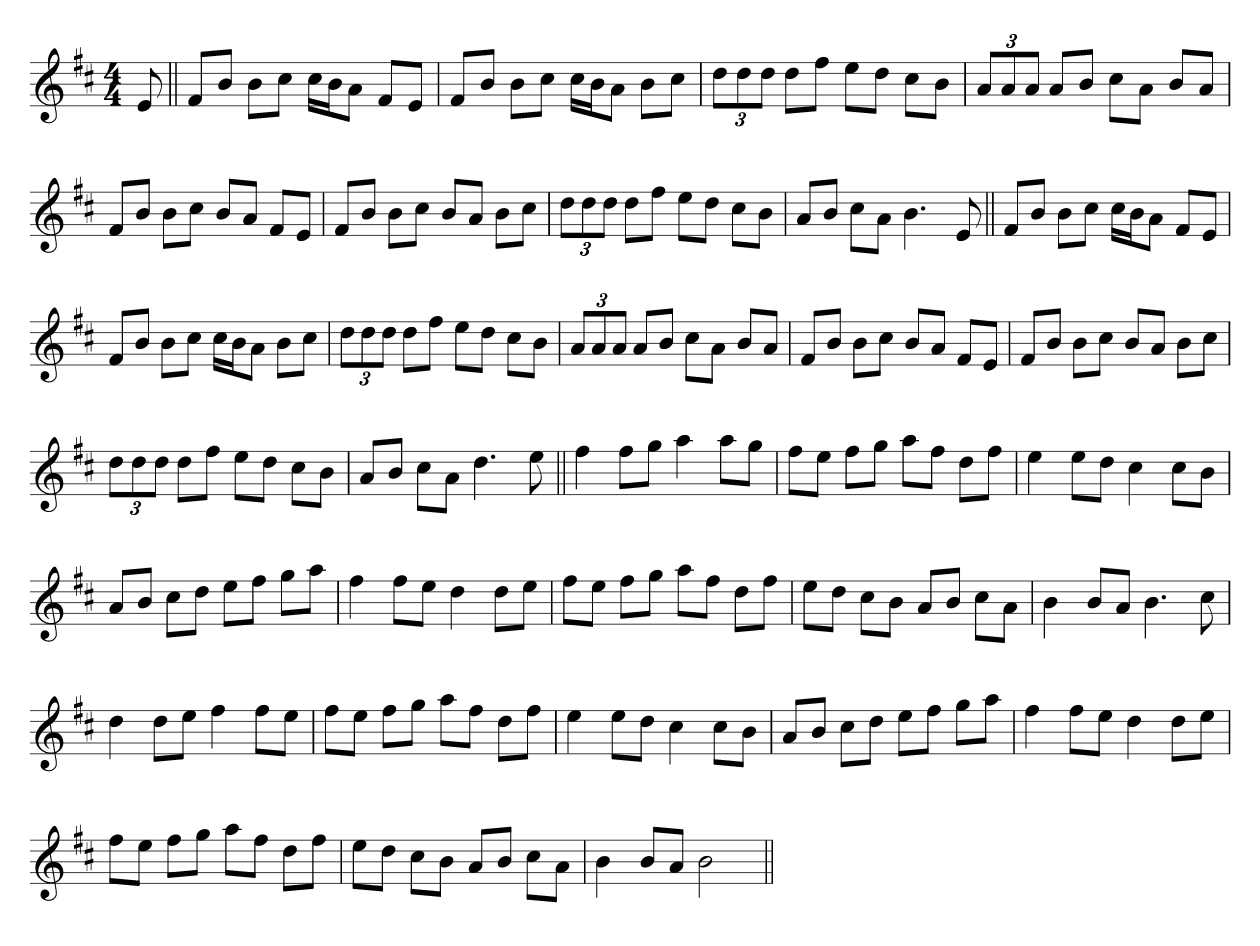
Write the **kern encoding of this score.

**kern
*part1
*staff1
*clefG2
*k[f#c#]
*D:
*M4/4
=1
8e
=||
8f#L
8bJ
8bL
8cc#J
16cc#LL
16bJ
8aJ
8f#L
8eJ
=
8f#L
8bJ
8bL
8cc#J
16cc#LL
16bJ
8aJ
8bL
8cc#J
=
12ddL
12dd
12ddJ
8ddL
8ff#J
8eeL
8ddJ
8cc#L
8bJ
=
12aL
12a
12aJ
8aL
8bJ
8cc#L
8aJ
8bL
8aJ
=
8f#L
8bJ
8bL
8cc#J
8bL
8aJ
8f#L
8eJ
=
8f#L
8bJ
8bL
8cc#J
8bL
8aJ
8bL
8cc#J
=
12ddL
12dd
12ddJ
8ddL
8ff#J
8eeL
8ddJ
8cc#L
8bJ
=
8aL
8bJ
8cc#L
8aJ
4.b
8e
=||
8f#L
8bJ
8bL
8cc#J
16cc#LL
16bJ
8aJ
8f#L
8eJ
=
8f#L
8bJ
8bL
8cc#J
16cc#LL
16bJ
8aJ
8bL
8cc#J
=
12ddL
12dd
12ddJ
8ddL
8ff#J
8eeL
8ddJ
8cc#L
8bJ
=
12aL
12a
12aJ
8aL
8bJ
8cc#L
8aJ
8bL
8aJ
=
8f#L
8bJ
8bL
8cc#J
8bL
8aJ
8f#L
8eJ
=
8f#L
8bJ
8bL
8cc#J
8bL
8aJ
8bL
8cc#J
=
12ddL
12dd
12ddJ
8ddL
8ff#J
8eeL
8ddJ
8cc#L
8bJ
=
8aL
8bJ
8cc#L
8aJ
4.dd
8ee
=||
4ff#
8ff#L
8ggJ
4aa
8aaL
8ggJ
=
8ff#L
8eeJ
8ff#L
8ggJ
8aaL
8ff#J
8ddL
8ff#J
=
4ee
8eeL
8ddJ
4cc#
8cc#L
8bJ
=
8aL
8bJ
8cc#L
8ddJ
8eeL
8ff#J
8ggL
8aaJ
=
4ff#
8ff#L
8eeJ
4dd
8ddL
8eeJ
=
8ff#L
8eeJ
8ff#L
8ggJ
8aaL
8ff#J
8ddL
8ff#J
=
8eeL
8ddJ
8cc#L
8bJ
8aL
8bJ
8cc#L
8aJ
=
4b
8bL
8aJ
4.b
8cc#
=
4dd
8ddL
8eeJ
4ff#
8ff#L
8eeJ
=
8ff#L
8eeJ
8ff#L
8ggJ
8aaL
8ff#J
8ddL
8ff#J
=
4ee
8eeL
8ddJ
4cc#
8cc#L
8bJ
=
8aL
8bJ
8cc#L
8ddJ
8eeL
8ff#J
8ggL
8aaJ
=
4ff#
8ff#L
8eeJ
4dd
8ddL
8eeJ
=
8ff#L
8eeJ
8ff#L
8ggJ
8aaL
8ff#J
8ddL
8ff#J
=
8eeL
8ddJ
8cc#L
8bJ
8aL
8bJ
8cc#L
8aJ
=
4b
8bL
8aJ
2b
=||
*-
